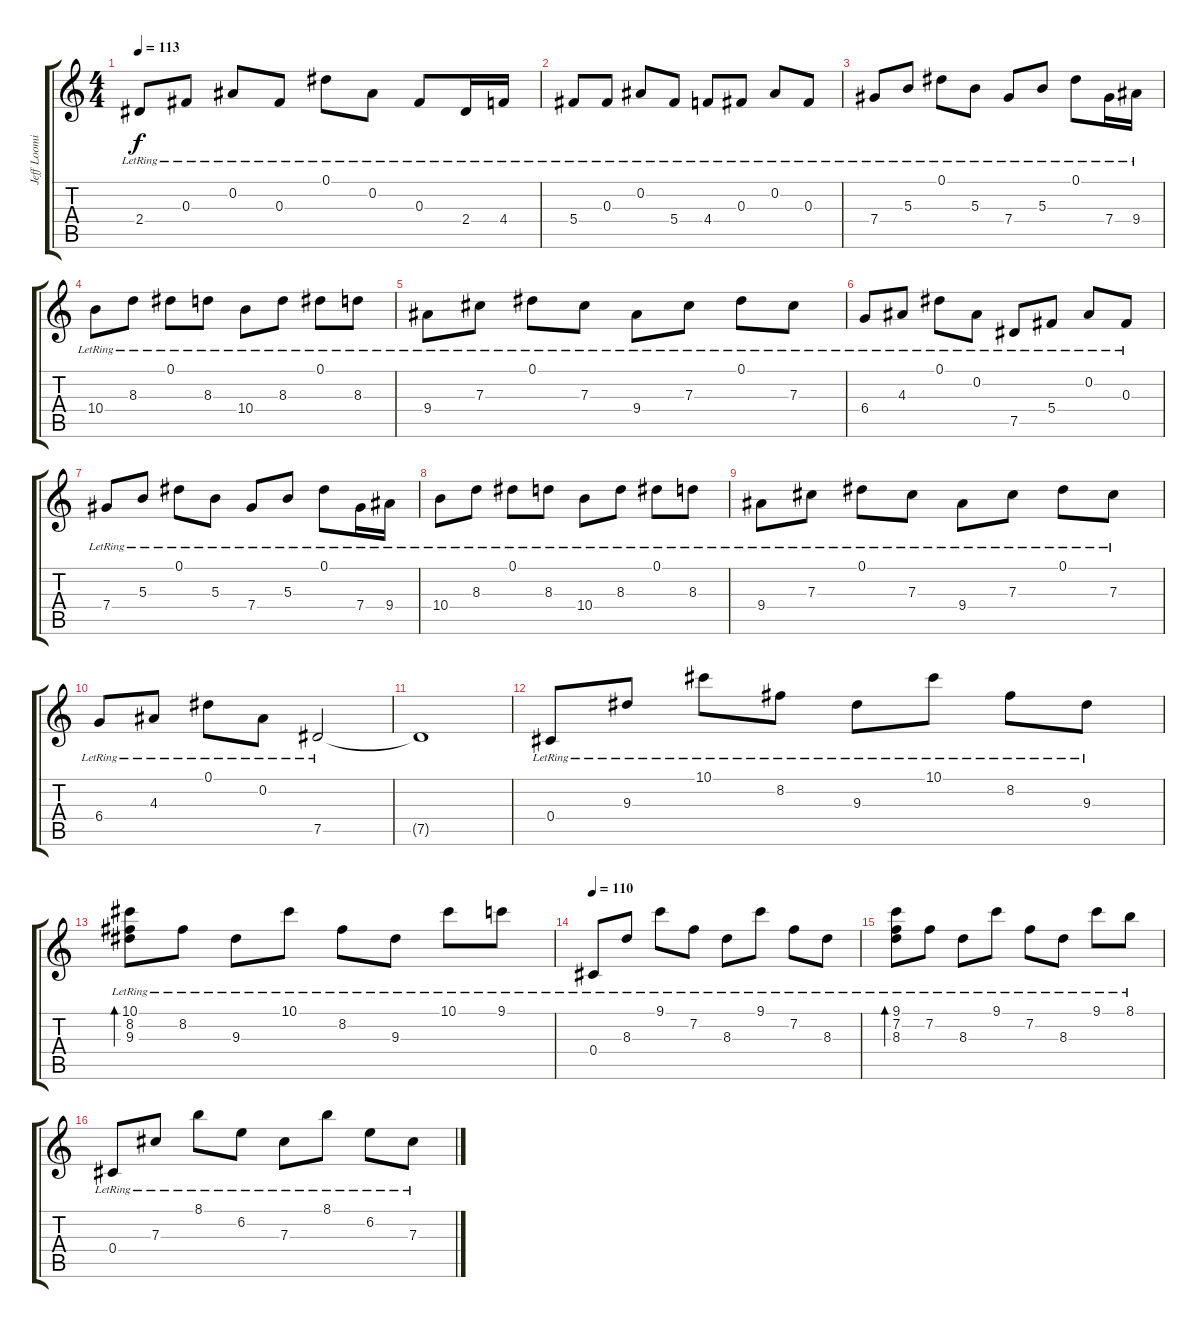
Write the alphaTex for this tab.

\track ("Jeff Loomis. Acoustique" "Jeff Loomi") {instrument acousticguitarsteel}
\staff {score tabs}
\tuning (Eb4 Bb3 Gb3 Db3 Ab2 Eb2) {hide}
\ts (4 4)
\tempo 113
\clef g2
\ks c
2.4{lr}.8{dy f} 0.3{lr}.8 0.2{lr}.8 0.3{lr}.8 0.1{lr}.8 0.2{lr}.8 0.3{lr}.8 2.4{lr}.16 4.4{lr}.16 |
5.4{lr}.8 0.3{lr}.8 0.2{lr}.8 5.4{lr}.8 4.4{lr}.8 0.3{lr}.8 0.2{lr}.8 0.3{lr}.8 |
7.4{lr}.8 5.3{lr}.8 0.1{lr}.8 5.3{lr}.8 7.4{lr}.8 5.3{lr}.8 0.1{lr}.8 7.4{lr}.16 9.4{lr}.16 |
10.4{lr}.8 8.3{lr}.8 0.1{lr}.8 8.3{lr}.8 10.4{lr}.8 8.3{lr}.8 0.1{lr}.8 8.3{lr}.8 |
9.4{lr}.8 7.3{lr}.8 0.1{lr}.8 7.3{lr}.8 9.4{lr}.8 7.3{lr}.8 0.1{lr}.8 7.3{lr}.8 |
6.4{lr}.8 4.3{lr}.8 0.1{lr}.8 0.2{lr}.8 7.5{lr}.8 5.4{lr}.8 0.2{lr}.8 0.3{lr}.8 |
7.4{lr}.8 5.3{lr}.8 0.1{lr}.8 5.3{lr}.8 7.4{lr}.8 5.3{lr}.8 0.1{lr}.8 7.4{lr}.16 9.4{lr}.16 |
10.4{lr}.8 8.3{lr}.8 0.1{lr}.8 8.3{lr}.8 10.4{lr}.8 8.3{lr}.8 0.1{lr}.8 8.3{lr}.8 |
9.4{lr}.8 7.3{lr}.8 0.1{lr}.8 7.3{lr}.8 9.4{lr}.8 7.3{lr}.8 0.1{lr}.8 7.3{lr}.8 |
6.4{lr}.8 4.3{lr}.8 0.1{lr}.8 0.2{lr}.8 7.5{lr}.2 |
7.5{t}.1 |
0.4{lr}.8 9.3{lr}.8 10.1{lr}.8 8.2{lr}.8 9.3{lr}.8 10.1{lr}.8 8.2{lr}.8 9.3{lr}.8 |
(10.1{lr} 8.2{lr} 9.3{lr}).8{bd 480} 8.2{lr}.8 9.3{lr}.8 10.1{lr}.8 8.2{lr}.8 9.3{lr}.8 10.1{lr}.8 9.1{lr}.8 |
\tempo 110
0.4{lr}.8 8.3{lr}.8 9.1{lr}.8 7.2{lr}.8 8.3{lr}.8 9.1{lr}.8 7.2{lr}.8 8.3{lr}.8 |
(9.1{lr} 7.2{lr} 8.3{lr}).8{bd 480} 7.2{lr}.8 8.3{lr}.8 9.1{lr}.8 7.2{lr}.8 8.3{lr}.8 9.1{lr}.8 8.1{lr}.8 |
0.4{lr}.8 7.3{lr}.8 8.1{lr}.8 6.2{lr}.8 7.3{lr}.8 8.1{lr}.8 6.2{lr}.8 7.3{lr}.8
